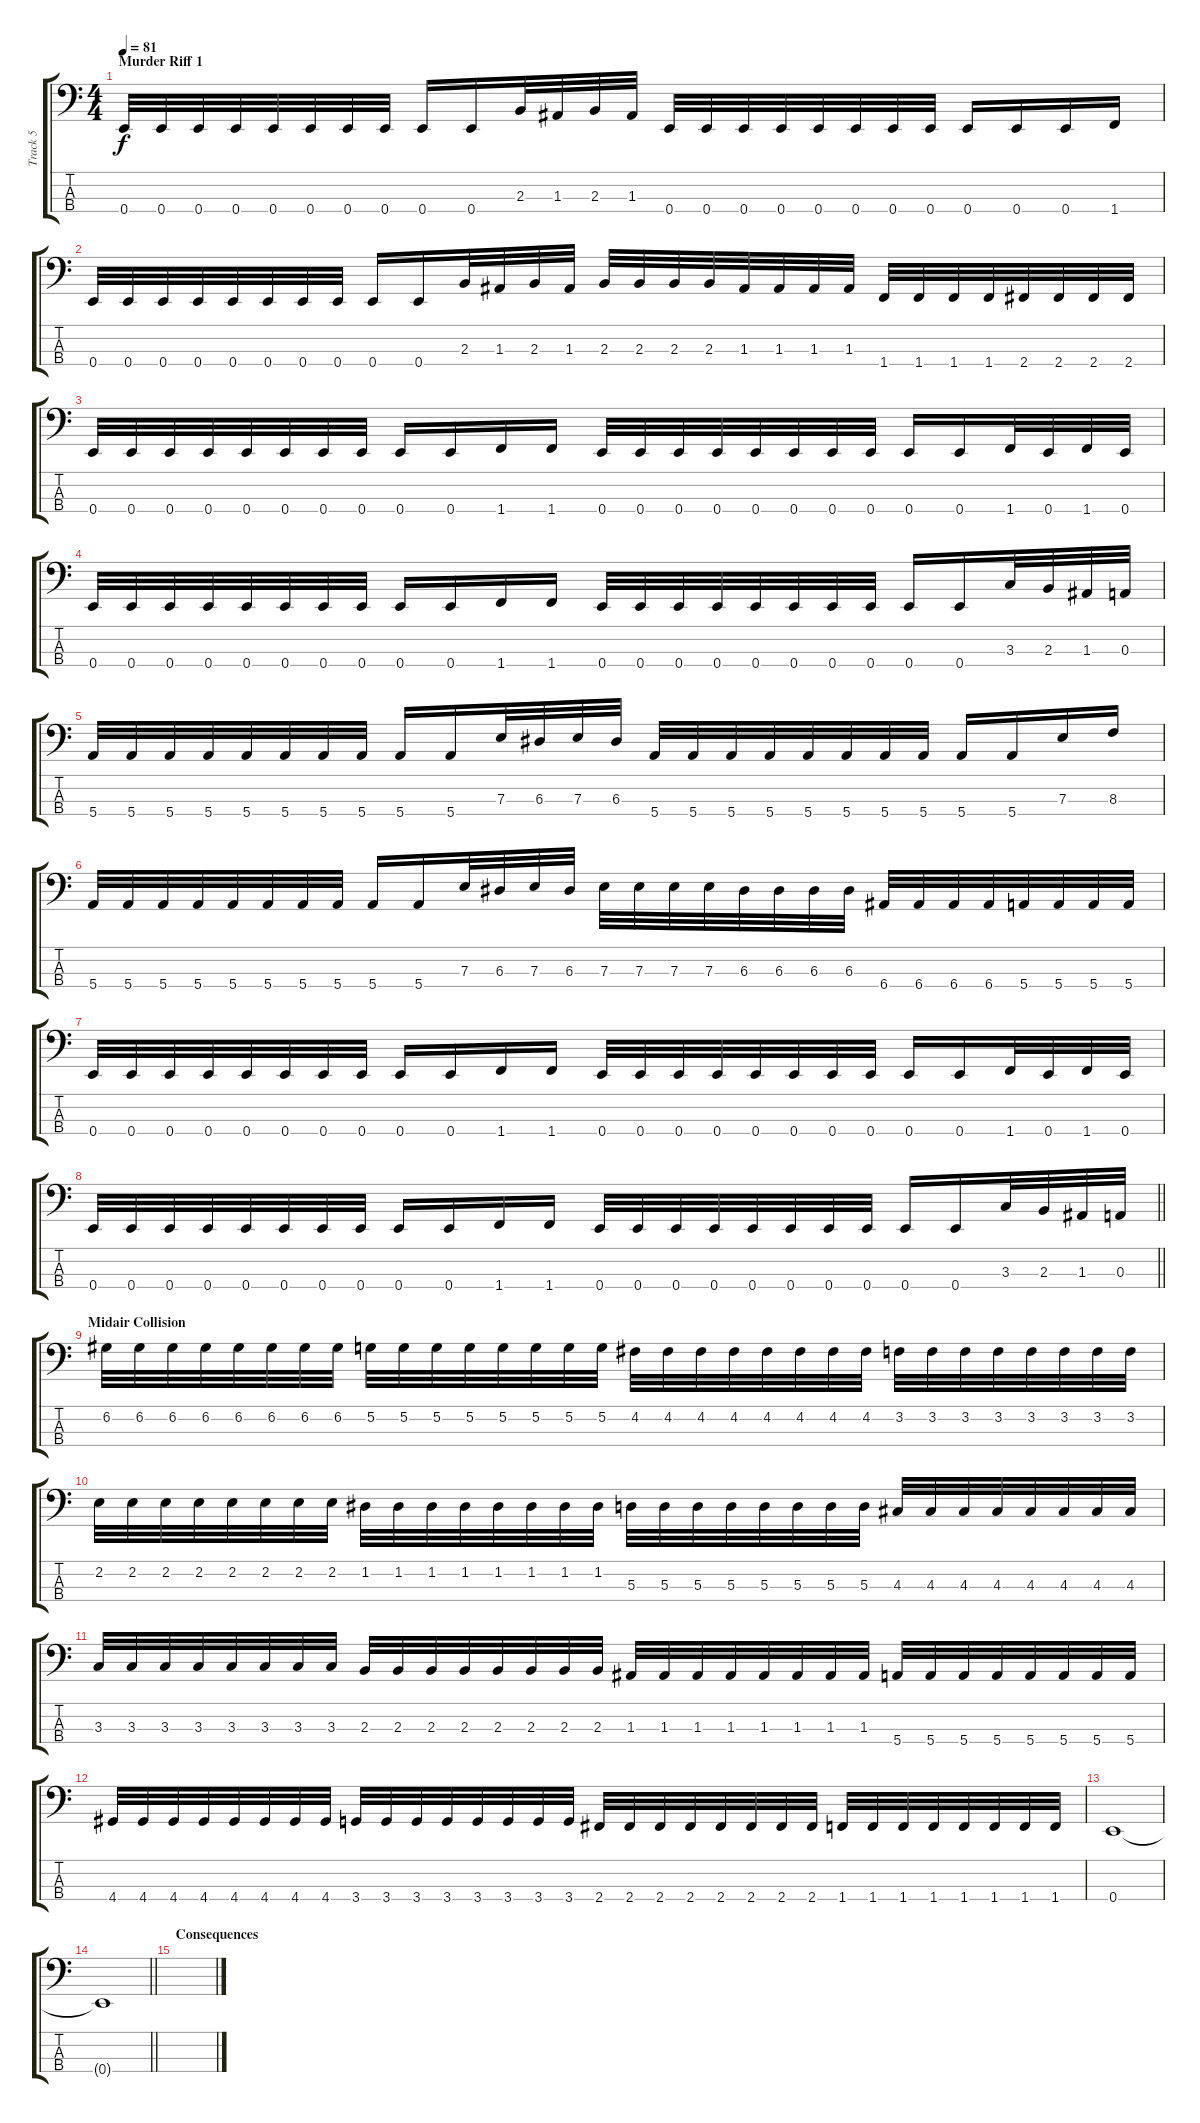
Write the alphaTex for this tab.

\track ("Track 5" "Track 5") {instrument electricbassfinger}
\staff {score tabs}
\tuning (G2 D2 A1 E1) {hide}
\ts (4 4)
\section ("" "Murder Riff 1")
\tempo 81
\clef f4
\ks c
0.4.32{dy f} 0.4.32 0.4.32 0.4.32 0.4.32 0.4.32 0.4.32 0.4.32 0.4.16 0.4.16 2.3.32 1.3.32 2.3.32 1.3.32 0.4.32 0.4.32 0.4.32 0.4.32 0.4.32 0.4.32 0.4.32 0.4.32 0.4.16 0.4.16 0.4.16 1.4.16 |
0.4.32 0.4.32 0.4.32 0.4.32 0.4.32 0.4.32 0.4.32 0.4.32 0.4.16 0.4.16 2.3.32 1.3.32 2.3.32 1.3.32 2.3.32 2.3.32 2.3.32 2.3.32 1.3.32 1.3.32 1.3.32 1.3.32 1.4.32 1.4.32 1.4.32 1.4.32 2.4.32 2.4.32 2.4.32 2.4.32 |
0.4.32 0.4.32 0.4.32 0.4.32 0.4.32 0.4.32 0.4.32 0.4.32 0.4.16 0.4.16 1.4.16 1.4.16 0.4.32 0.4.32 0.4.32 0.4.32 0.4.32 0.4.32 0.4.32 0.4.32 0.4.16 0.4.16 1.4.32 0.4.32 1.4.32 0.4.32 |
0.4.32 0.4.32 0.4.32 0.4.32 0.4.32 0.4.32 0.4.32 0.4.32 0.4.16 0.4.16 1.4.16 1.4.16 0.4.32 0.4.32 0.4.32 0.4.32 0.4.32 0.4.32 0.4.32 0.4.32 0.4.16 0.4.16 3.3.32 2.3.32 1.3.32 0.3.32 |
5.4.32 5.4.32 5.4.32 5.4.32 5.4.32 5.4.32 5.4.32 5.4.32 5.4.16 5.4.16 7.3.32 6.3.32 7.3.32 6.3.32 5.4.32 5.4.32 5.4.32 5.4.32 5.4.32 5.4.32 5.4.32 5.4.32 5.4.16 5.4.16 7.3.16 8.3.16 |
5.4.32 5.4.32 5.4.32 5.4.32 5.4.32 5.4.32 5.4.32 5.4.32 5.4.16 5.4.16 7.3.32 6.3.32 7.3.32 6.3.32 7.3.32 7.3.32 7.3.32 7.3.32 6.3.32 6.3.32 6.3.32 6.3.32 6.4.32 6.4.32 6.4.32 6.4.32 5.4.32 5.4.32 5.4.32 5.4.32 |
0.4.32 0.4.32 0.4.32 0.4.32 0.4.32 0.4.32 0.4.32 0.4.32 0.4.16 0.4.16 1.4.16 1.4.16 0.4.32 0.4.32 0.4.32 0.4.32 0.4.32 0.4.32 0.4.32 0.4.32 0.4.16 0.4.16 1.4.32 0.4.32 1.4.32 0.4.32 |
\barLineRight lightlight
0.4.32 0.4.32 0.4.32 0.4.32 0.4.32 0.4.32 0.4.32 0.4.32 0.4.16 0.4.16 1.4.16 1.4.16 0.4.32 0.4.32 0.4.32 0.4.32 0.4.32 0.4.32 0.4.32 0.4.32 0.4.16 0.4.16 3.3.32 2.3.32 1.3.32 0.3.32 |
\section ("" "Midair Collision")
6.2.32 6.2.32 6.2.32 6.2.32 6.2.32 6.2.32 6.2.32 6.2.32 5.2.32 5.2.32 5.2.32 5.2.32 5.2.32 5.2.32 5.2.32 5.2.32 4.2.32 4.2.32 4.2.32 4.2.32 4.2.32 4.2.32 4.2.32 4.2.32 3.2.32 3.2.32 3.2.32 3.2.32 3.2.32 3.2.32 3.2.32 3.2.32 |
2.2.32 2.2.32 2.2.32 2.2.32 2.2.32 2.2.32 2.2.32 2.2.32 1.2.32 1.2.32 1.2.32 1.2.32 1.2.32 1.2.32 1.2.32 1.2.32 5.3.32 5.3.32 5.3.32 5.3.32 5.3.32 5.3.32 5.3.32 5.3.32 4.3.32 4.3.32 4.3.32 4.3.32 4.3.32 4.3.32 4.3.32 4.3.32 |
3.3.32 3.3.32 3.3.32 3.3.32 3.3.32 3.3.32 3.3.32 3.3.32 2.3.32 2.3.32 2.3.32 2.3.32 2.3.32 2.3.32 2.3.32 2.3.32 1.3.32 1.3.32 1.3.32 1.3.32 1.3.32 1.3.32 1.3.32 1.3.32 5.4.32 5.4.32 5.4.32 5.4.32 5.4.32 5.4.32 5.4.32 5.4.32 |
4.4.32 4.4.32 4.4.32 4.4.32 4.4.32 4.4.32 4.4.32 4.4.32 3.4.32 3.4.32 3.4.32 3.4.32 3.4.32 3.4.32 3.4.32 3.4.32 2.4.32 2.4.32 2.4.32 2.4.32 2.4.32 2.4.32 2.4.32 2.4.32 1.4.32 1.4.32 1.4.32 1.4.32 1.4.32 1.4.32 1.4.32 1.4.32 |
0.4.1 |
\barLineRight lightlight
0.4{t}.1 |
\section ("" "Consequences")
